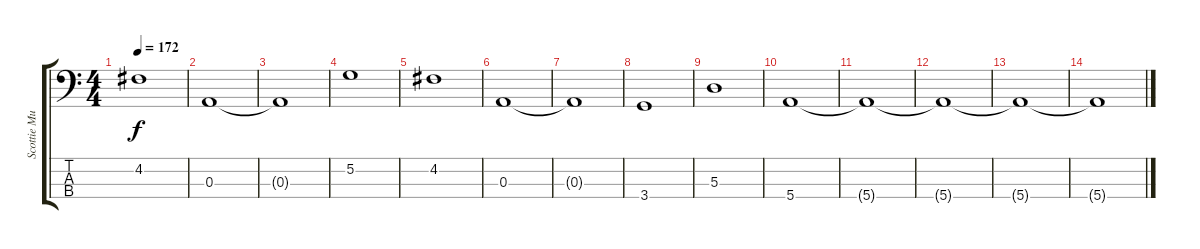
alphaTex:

\track ("Scottie Murphy - Bass" "Scottie Mu") {instrument electricbasspick}
\staff {score tabs}
\tuning (G2 D2 A1 E1) {hide}
\ts (4 4)
\tempo 172
\clef f4
\ks c
4.2.1{dy f} |
0.3.1 |
0.3{t}.1 |
5.2.1 |
4.2.1 |
0.3.1 |
0.3{t}.1 |
3.4.1 |
5.3.1 |
5.4.1 |
5.4{t}.1 |
5.4{t}.1 |
5.4{t}.1 |
5.4{t}.1
